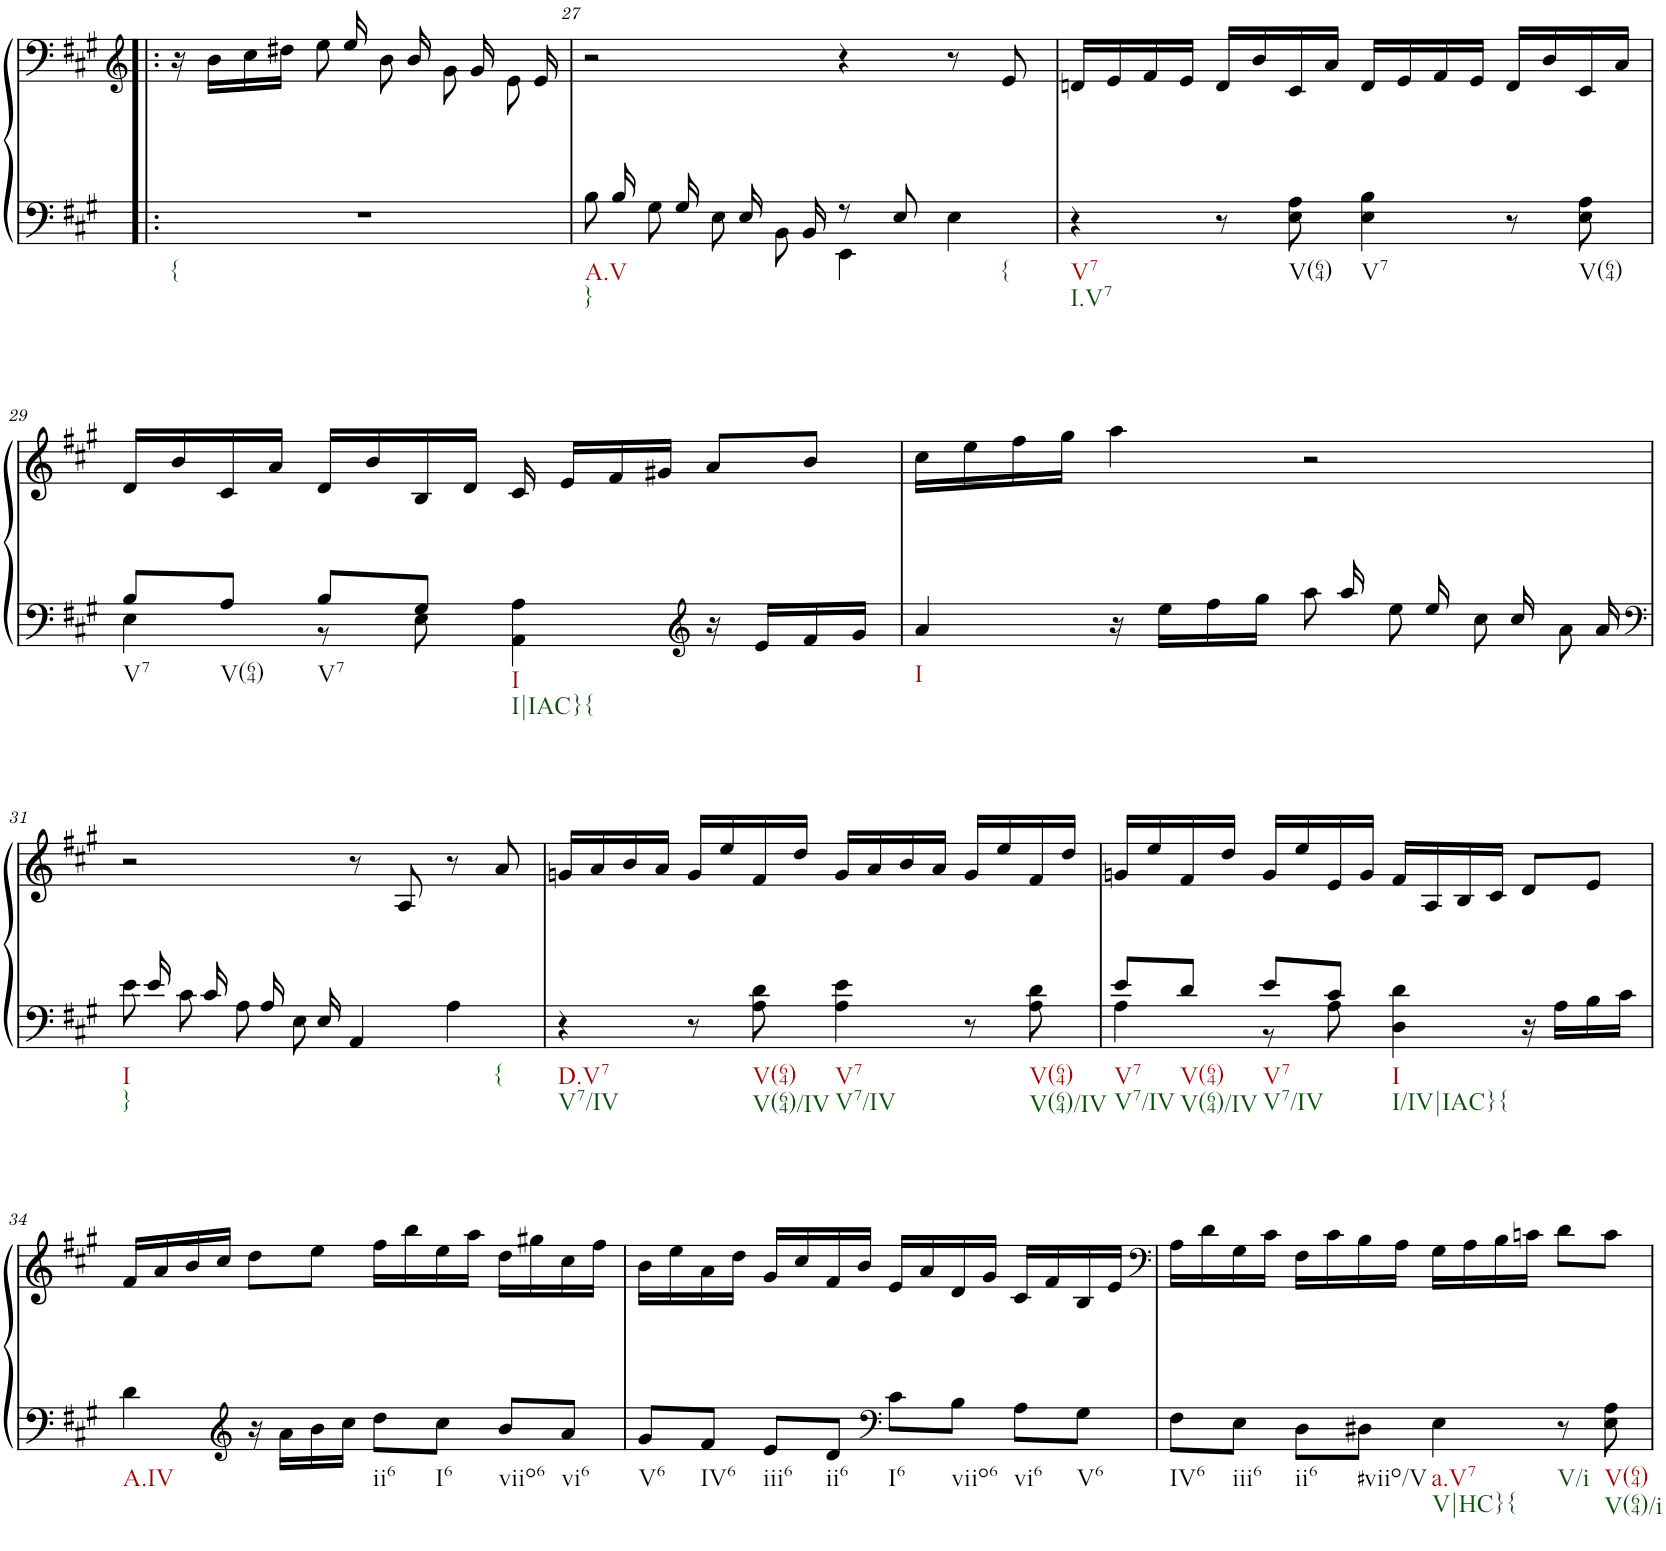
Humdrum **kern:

**kern	**kern
*part1	*part1
*staff2	*staff1
*I"Piano	*
*I'Pno.	*
!!LO:PB:g=z
*clefF4	*clefG2
*k[f#c#g#]	*k[f#c#g#]
*M4/4	*M4/4
*met(c)	*met(c)
=26X1!|:	=26X1!|:
*	*^
!LO:TX:b:t={	!	!
2.r	16r	16ryy
*	*v	*v
.	16b\LL
.	16cc#\
.	16dd#X\JJ
.	8ee\
*	*^
.	.	16ee/
.	8b\	16ryy
.	.	16b/
.	8g#\	16ryy
.	.	16g#/
.	8e\	16ryy
.	.	16e/
=27	=27	=27
*^	*	*
!LO:TX:b:t=A.V	!	!	!
!LO:TX:b:t=}	!	!	!
*	*	*v	*v
8B\	16ryy	2r
.	16B/	.
8G#\	16ryy	.
.	16G#/	.
8E\	16ryy	.
.	16E/	.
8BB\	16ryy	.
.	16BB/	.
8r	4EE\	4r
8E/	.	.
!LO:TX:b:t={	!	!
4E\	4ryy	8r
.	.	8e/
*v	*v	*
=28	=28
!LO:TX:b:t=V7	!
!LO:TX:b:t=I.V7	!
4r	16dn/LL
.	16e/
.	16f#/
.	16e/JJ
8r	16d/LL
.	16b/
!LO:TX:b:t=V(64)	!
8E\ 8A\	16c#/
.	16a/JJ
!LO:TX:b:t=V7	!
4E\ 4B\	16d/LL
.	16e/
.	16f#/
.	16e/JJ
8r	16d/LL
.	16b/
!LO:TX:b:t=V(64)	!
8E\ 8A\	16c#/
.	16a/JJ
!!LO:LB:g=z
=29	=29
*^	*
!LO:TX:b:t=V7	!	!
8B/L	4E\	16d/LL
.	.	16b/
!LO:TX:b:t=V(64)	!	!
8A/J	.	16c#/
.	.	16a/JJ
!LO:TX:b:t=V7	!	!
8B/L	8r	16d/LL
.	.	16b/
8G#/J	8E\	16B/
.	.	16d/JJ
!LO:TX:b:t=I	!	!
!LO:TX:b:t=I|IAC}{	!	!
4AA\ 4A\	2ryy	16c#/
.	.	16e/LL
.	.	16f#/
.	.	16g#X/JJ
*clefG2	*	*
16r	.	8a/L
16e/LL	.	.
16f#/	.	8b/J
16g#/JJ	.	.
=30	=30	=30
!LO:TX:b:t=I	!	!
4a/	16ryy	16cc#\LL
*v	*v	*
.	16ee\
.	16ff#\
.	16gg#\JJ
16r	4aa\
16ee\LL	.
16ff#\	.
16gg#\JJ	.
8aa\	2r
*^	*
.	16aa/	.
8ee\	16ryy	.
.	16ee/	.
8cc#\	16ryy	.
.	16cc#/	.
8a\	16ryy	.
.	16a/	.
!!LO:LB:g=z
=31	=31	=31
*clefF4	*	*
!LO:TX:b:t=I	!	!
!LO:TX:b:t=}	!	!
8e\	16ryy	2r
.	16e/	.
8c#\	16ryy	.
.	16c#/	.
8A\	16ryy	.
.	16A/	.
8E\	16ryy	.
.	16E/	.
4AA/	2ryy	8r
.	.	8A/
!LO:TX:b:t={	!	!
4A\	.	8r
.	.	8a/
*v	*v	*
=32	=32
!LO:TX:b:t=D.V7	!
!LO:TX:b:t=V7/IV	!
4r	16gn/LL
.	16a/
.	16b/
.	16a/JJ
8r	16g/LL
.	16ee/
!LO:TX:b:t=V(64)	!
!LO:TX:b:t=V(64)/IV	!
8A\ 8d\	16f#/
.	16dd/JJ
!LO:TX:b:t=V7	!
!LO:TX:b:t=V7/IV	!
4A\ 4e\	16g/LL
.	16a/
.	16b/
.	16a/JJ
8r	16g/LL
.	16ee/
!LO:TX:b:t=V(64)	!
!LO:TX:b:t=V(64)/IV	!
8A\ 8d\	16f#/
.	16dd/JJ
=33	=33
*^	*
!LO:TX:b:t=V7	!	!
!LO:TX:b:t=V7/IV	!	!
8e/L	4A\	16gn/LL
.	.	16ee/
!LO:TX:b:t=V(64)	!	!
!LO:TX:b:t=V(64)/IV	!	!
8d/J	.	16f#/
.	.	16dd/JJ
!LO:TX:b:t=V7	!	!
!LO:TX:b:t=V7/IV	!	!
8e/L	8r	16g/LL
.	.	16ee/
8c#/J	8A\	16e/
.	.	16g/JJ
!LO:TX:b:t=I	!	!
!LO:TX:b:t=I/IV|IAC}{	!	!
4D\ 4d\	2ryy	16f#/LL
.	.	16A/
.	.	16B/
.	.	16c#/JJ
16r	.	8d/L
16A\LL	.	.
16B\	.	8e/J
16c#\JJ	.	.
*v	*v	*
!!LO:LB:g=z
=34	=34
!LO:TX:b:t=A.IV	!
4d\	16f#/LL
.	16a/
.	16b/
.	16cc#/JJ
*clefG2	*
16r	8dd\L
16a\LL	.
16b\	8ee\J
16cc#\JJ	.
!LO:TX:b:t=ii6	!
8dd\L	16ff#\LL
.	16bb\
!LO:TX:b:t=I6	!
8cc#\J	16ee\
.	16aa\JJ
!LO:TX:b:t=viio6	!
8b/L	16dd\LL
.	16gg#X\
!LO:TX:b:t=vi6	!
8a/J	16cc#\
.	16ff#\JJ
=35	=35
!LO:TX:b:t=V6	!
8g#/L	16b\LL
.	16ee\
!LO:TX:b:t=IV6	!
8f#/J	16a\
.	16dd\JJ
!LO:TX:b:t=iii6	!
8e/L	16g#/LL
.	16cc#/
!LO:TX:b:t=ii6	!
8d/J	16f#/
.	16b/JJ
*clefF4	*
!LO:TX:b:t=I6	!
8c#\L	16e/LL
.	16a/
!LO:TX:b:t=viio6	!
8B\J	16d/
.	16g#/JJ
!LO:TX:b:t=vi6	!
8A\L	16c#/LL
.	16f#/
!LO:TX:b:t=V6	!
8G#\J	16B/
.	16e/JJ
=36	=36
*	*clefF4
!LO:TX:b:t=IV6	!
8F#\L	16A\LL
.	16d\
!LO:TX:b:t=iii6	!
8E\J	16G#\
.	16c#\JJ
!LO:TX:b:t=ii6	!
8D\L	16F#\LL
.	16c#\
!LO:TX:b:t=#viio/V	!
8D#X\J	16B\
.	16A\JJ
!LO:TX:b:t=a.V7	!
!LO:TX:b:t=V|HC}{	!
4E\	16G#\LL
.	16A\
.	16B\
.	16cn\JJ
!LO:TX:b:t=V/i	!
8r	8d\L
!LO:TX:b:t=V(64)	!
!LO:TX:b:t=V(64)/i	!
8E\ 8A\	8c\J
=	=
*-	*-
